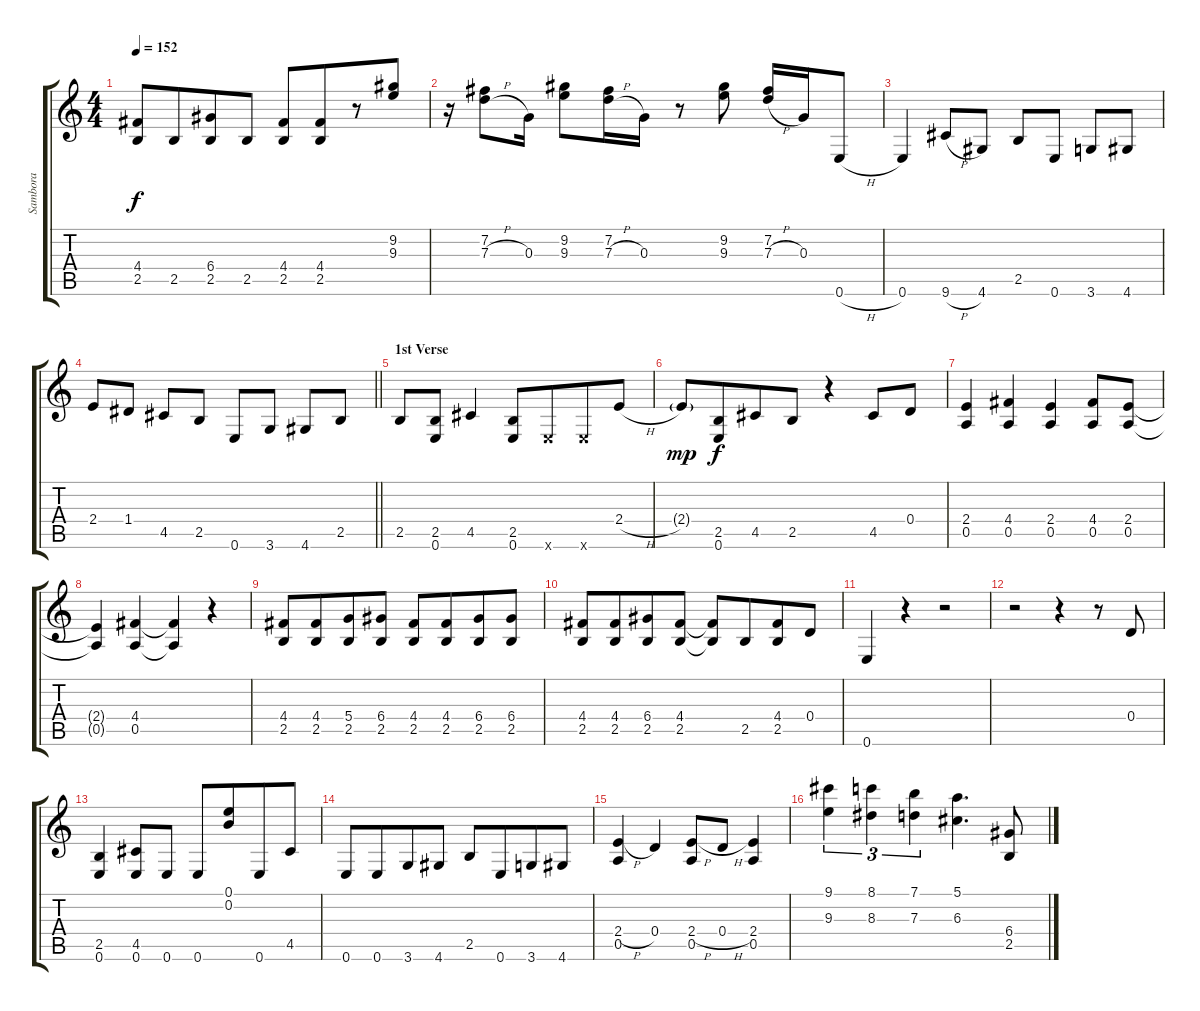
\track ("Sambora" "Sambora") {instrument acousticguitarsteel}
\staff {score tabs}
\tuning (E4 B3 G3 D3 A2 E2) {hide}
\ts (4 4)
\tempo 152
\clef g2
\ks c
(4.4 2.5).8{dy f} 2.5.8{beam merge} (6.4 2.5).8 2.5.8 (4.4 2.5).8 (4.4 2.5).8{beam merge} r.8 (9.2 9.3).8 |
r.16 (7.2 7.3{h}).8 0.3.16 (9.2 9.3).8 (7.2 7.3{h}).16 0.3.16 r.8 (9.2 9.3).8 (7.2 7.3{h}).16 0.3.16 0.6{h}.8 |
0.6.4 9.6{h}.8 4.6.8 2.5.8 0.6.8 3.6.8 4.6.8 |
\barLineRight lightlight
2.4.8 1.4.8 4.5.8 2.5.8 0.6.8 3.6.8 4.6.8 2.5.8 |
\section ("" "1st Verse")
2.5.8 (2.5 0.6).8 4.5.4 (2.5 0.6).8 0.6{x}.8{beam merge} 0.6{x}.8 2.4{h}.8 |
2.4{g}.8{dy mp} (2.5 0.6).8{dy f beam merge} 4.5.8 2.5.8 r.4 4.5.8 0.4.8 |
(2.4 0.5).4 (4.4 0.5).4 (2.4 0.5).4 (4.4 0.5).8 (2.4 0.5).8 |
(2.4{t} 0.5{t}).4 (4.4 0.5).4 (4.4{t} 0.5{t}).4 r.4 |
(4.4 2.5).8 (4.4 2.5).8{beam merge} (5.4 2.5).8 (6.4 2.5).8 (4.4 2.5).8 (4.4 2.5).8{beam merge} (6.4 2.5).8 (6.4 2.5).8 |
(4.4 2.5).8 (4.4 2.5).8{beam merge} (6.4 2.5).8 (4.4 2.5).8 (4.4{t} 2.5{t}).8 2.5.8{beam merge} (4.4 2.5).8 0.4.8 |
0.6.4 r.4 r.2 |
r.2 r.4 r.8 0.4.8 |
(2.5 0.6).4 (4.5 0.6).8 0.6.8 0.6.8 (0.1 0.2).8{beam merge} 0.6.8 4.5.8 |
0.6.8 0.6.8{beam merge} 3.6.8 4.6.8 2.5.8 0.6.8{beam merge} 3.6.8 4.6.8 |
(2.4{h} 0.5).4 0.4.4 (2.4{h} 0.5).8 0.4{h}.8 (2.4 0.5).4 |
(9.1 9.3).4{tu (3 2)} (8.1 8.3).4{tu (3 2)} (7.1 7.3).4{tu (3 2)} (5.1 6.3).4{d} (6.4 2.5).8
